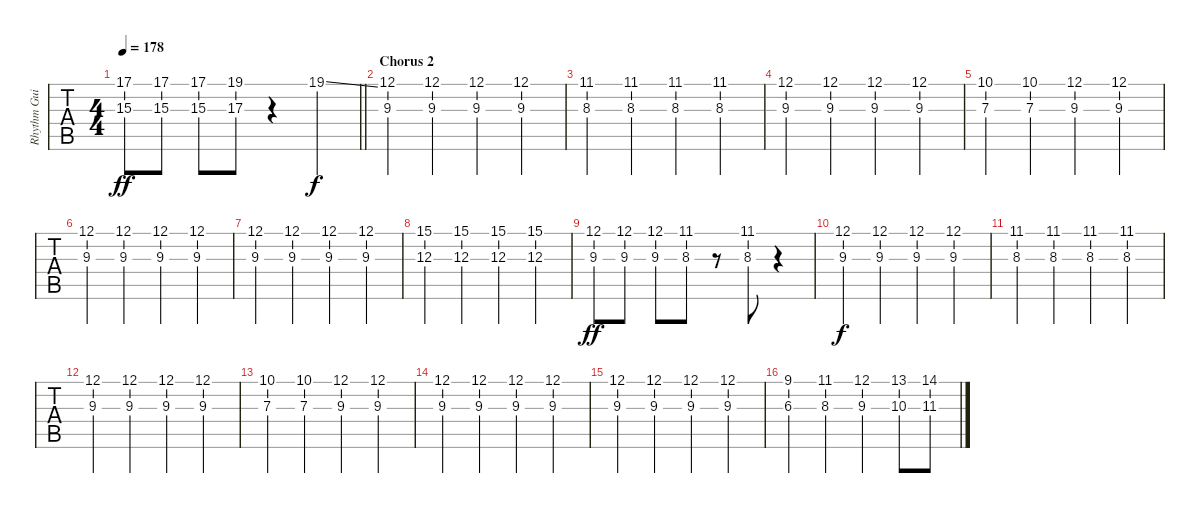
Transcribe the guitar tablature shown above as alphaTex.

\track ("Rhythm Guitar" "Rhythm Gui") {instrument distortionguitar}
\staff {tabs}
\tuning (E4 B3 G3 D3 A2 E2) {hide}
\ts (4 4)
\tempo 178
\clef g2
\barLineRight lightlight
\ks d
(17.1{ac} 15.3{ac}).8{dy ff} (17.1{ac} 15.3{ac}).8 (17.1{ac} 15.3{ac}).8 (19.1{ac} 17.3{ac}).8 r.4 19.1{ss}.4{dy f} |
\section ("" "Chorus 2")
\ks e
(12.1 9.3).4 (12.1 9.3).4 (12.1 9.3).4 (12.1 9.3).4 |
(11.1 8.3).4 (11.1 8.3).4 (11.1 8.3).4 (11.1 8.3).4 |
(12.1 9.3).4 (12.1 9.3).4 (12.1 9.3).4 (12.1 9.3).4 |
(10.1 7.3).4 (10.1 7.3).4 (12.1 9.3).4 (12.1 9.3).4 |
(12.1 9.3).4 (12.1 9.3).4 (12.1 9.3).4 (12.1 9.3).4 |
(12.1 9.3).4 (12.1 9.3).4 (12.1 9.3).4 (12.1 9.3).4 |
(15.1 12.3).4 (15.1 12.3).4 (15.1 12.3).4 (15.1 12.3).4 |
(12.1{ac} 9.3{ac}).8{dy ff} (12.1{ac} 9.3{ac}).8 (12.1{ac} 9.3{ac}).8 (11.1{ac} 8.3{ac}).8 r.8 (11.1{ac} 8.3{ac}).8 r.4 |
(12.1 9.3).4{dy f} (12.1 9.3).4 (12.1 9.3).4 (12.1 9.3).4 |
(11.1 8.3).4 (11.1 8.3).4 (11.1 8.3).4 (11.1 8.3).4 |
(12.1 9.3).4 (12.1 9.3).4 (12.1 9.3).4 (12.1 9.3).4 |
(10.1 7.3).4 (10.1 7.3).4 (12.1 9.3).4 (12.1 9.3).4 |
(12.1 9.3).4 (12.1 9.3).4 (12.1 9.3).4 (12.1 9.3).4 |
(12.1 9.3).4 (12.1 9.3).4 (12.1 9.3).4 (12.1 9.3).4 |
(9.1 6.3).4 (11.1 8.3).4 (12.1 9.3).4 (13.1 10.3).8 (14.1 11.3).8
